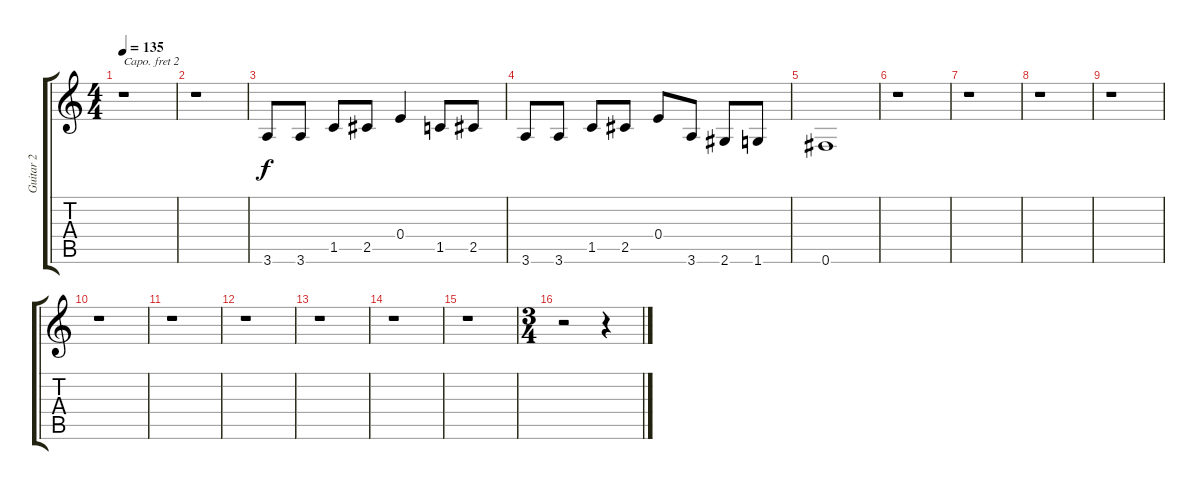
\track ("Guitar 2" "Guitar 2") {instrument acousticguitarsteel}
\staff {score tabs}
\capo 2
\tuning (E4 B3 G3 D3 A2 E2) {hide}
\ts (4 4)
\tempo 135
\clef g2
\ks c
r.1{dy f} |
r.1 |
3.6.8 3.6.8 1.5.8 2.5.8 0.4.4 1.5.8 2.5.8 |
3.6.8 3.6.8 1.5.8 2.5.8 0.4.8 3.6.8 2.6.8 1.6.8 |
0.6.1 |
r.1 |
r.1 |
r.1 |
r.1 |
r.1 |
r.1 |
r.1 |
r.1 |
r.1 |
r.1 |
\ts (3 4)
r.2 r.4
